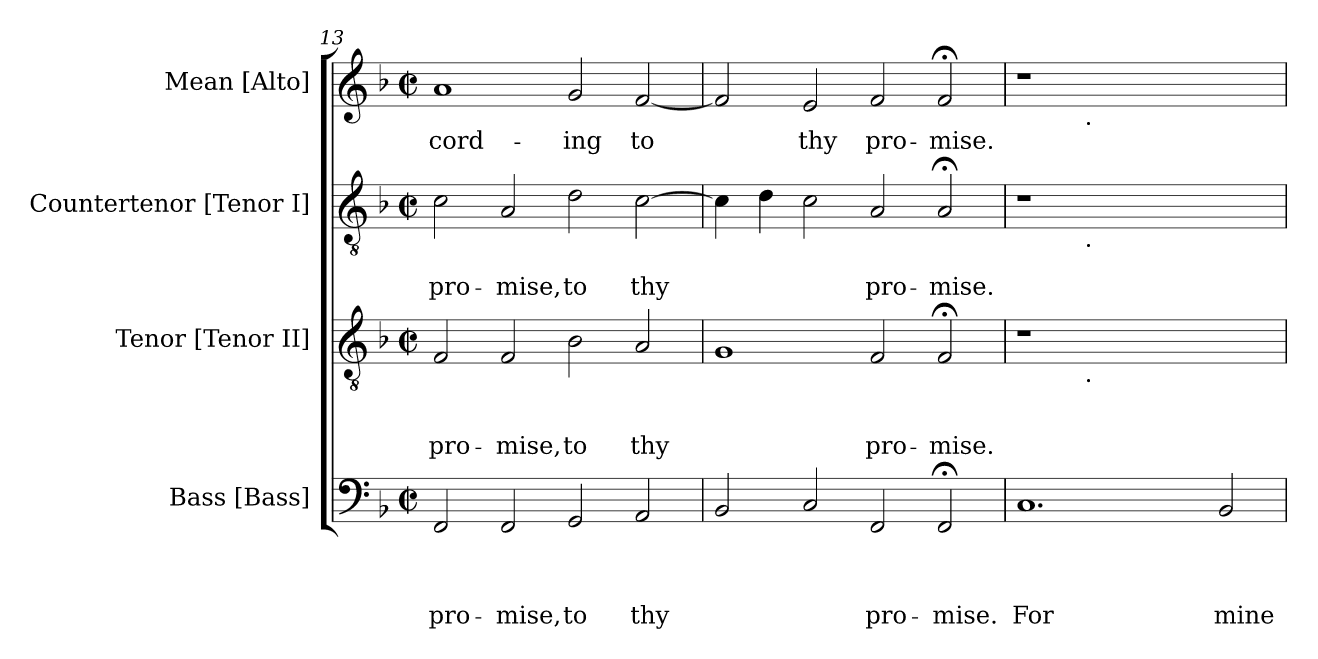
**kern	**text	**text	**text	**text	**kern	**text	**text	**text	**kern	**text	**text	**kern	**text
*part4	*part4	*part4	*part4	*part4	*part3	*part3	*part3	*part3	*part2	*part2	*part2	*part1	*part1
*staff4	*staff4	*staff4	*staff4	*staff4	*staff3	*staff3	*staff3	*staff3	*staff2	*staff2	*staff2	*staff1	*staff1
*I"Bass [Bass]	*	*	*	*	*I"Tenor [Tenor II]	*	*	*	*I"Countertenor [Tenor I]	*	*	*I"Mean [Alto]	*
*clefF4	*	*	*	*	*clefGv2	*	*	*	*clefGv2	*	*	*clefG2	*
*k[b-]	*	*	*	*	*k[b-]	*	*	*	*k[b-]	*	*	*k[b-]	*
*F:	*	*	*	*	*F:	*	*	*	*F:	*	*	*F:	*
*M2/2	*	*	*	*	*M2/2	*	*	*	*M2/2	*	*	*M2/2	*
*met(c|)	*	*	*	*	*met(c|)	*	*	*	*met(c|)	*	*	*met(c|)	*
=13	=13	=13	=13	=13	=13	=13	=13	=13	=13	=13	=13	=13	=13
!	!	!	!	!LO:LY:b	!	!	!	!LO:LY:b	!	!	!LO:LY:b	!	!LO:LY:b
2FF/	.	.	.	pro-	2F/	.	.	pro-	2c\	.	pro-	1a	-cord-
!	!	!	!	!LO:LY:b	!	!	!	!LO:LY:b	!	!	!LO:LY:b	!	!
2FF/	.	.	.	-mise,	2F/	.	.	-mise,	2A/	.	-mise,	.	.
!	!	!	!	!LO:LY:b	!	!	!	!LO:LY:b	!	!	!LO:LY:b	!	!LO:LY:b
2GG/	.	.	.	to	2B-\	.	.	to	2d\	.	to	2g/	-ing
!	!	!	!	!LO:LY:b	!	!	!	!LO:LY:b	!	!	!LO:LY:b	!	!LO:LY:b
2AA/	.	.	.	thy	2A/	.	.	thy	[>2c\	.	thy	[<2f/	to
=14	=14	=14	=14	=14	=14	=14	=14	=14	=14	=14	=14	=14	=14
2BB-/	.	.	.	.	1G	.	.	.	4c\]	.	.	2f/]	.
.	.	.	.	.	.	.	.	.	4d\	.	.	.	.
!	!	!	!	!	!	!	!	!	!	!	!	!	!LO:LY:b
2C/	.	.	.	.	.	.	.	.	2c\	.	.	2e/	thy
!	!	!	!	!LO:LY:b	!	!	!	!LO:LY:b	!	!	!LO:LY:b	!	!LO:LY:b
2FF/	.	.	.	pro-	2F/	.	.	pro-	2A/	.	pro-	2f/	pro-
!	!	!	!	!LO:LY:b	!	!	!	!LO:LY:b	!	!	!LO:LY:b	!	!LO:LY:b
2FF;</	.	.	.	-mise.	2F;</	.	.	-mise.	2A;</	.	-mise.	2f;</	-mise.
!!LO:PB:g=z
=15	=15	=15	=15	=15	=15	=15	=15	=15	=15	=15	=15	=15	=15
!	!	!	!	!LO:LY:b	!	!	!	!	!	!	!	!	!
*	*	*	*	*	*^	*	*	*	*^	*	*	*^	*
1.C	.	.	.	For	1r	2ryy	.	.	.	1r	2ryy	.	.	1r	2ryy	.
!	!	!	!	!	!	!	!	!	!	!	!	!	!	!	!LO:TX:b:t=.	!
!	!	!	!	!	!	!	!	!	!	!	!LO:TX:b:t=.	!	!	!	!	!
!	!	!	!	!	!	!LO:TX:b:t=.	!	!	!	!	!	!	!	!	!	!
.	.	.	.	.	.	1.ryy	.	.	.	.	1.ryy	.	.	.	1.ryy	.
.	.	.	.	.	1ryy	.	.	.	.	1ryy	.	.	.	1ryy	.	.
!	!	!	!	!LO:LY:b	!	!	!	!	!	!	!	!	!	!	!	!
2BB-/	.	.	.	mine	.	.	.	.	.	.	.	.	.	.	.	.
*	*	*	*	*	*v	*v	*	*	*	*	*	*	*	*v	*v	*
*	*	*	*	*	*	*	*	*	*v	*v	*	*	*	*
=	=	=	=	=	=	=	=	=	=	=	=	=	=
*-	*-	*-	*-	*-	*-	*-	*-	*-	*-	*-	*-	*-	*-
